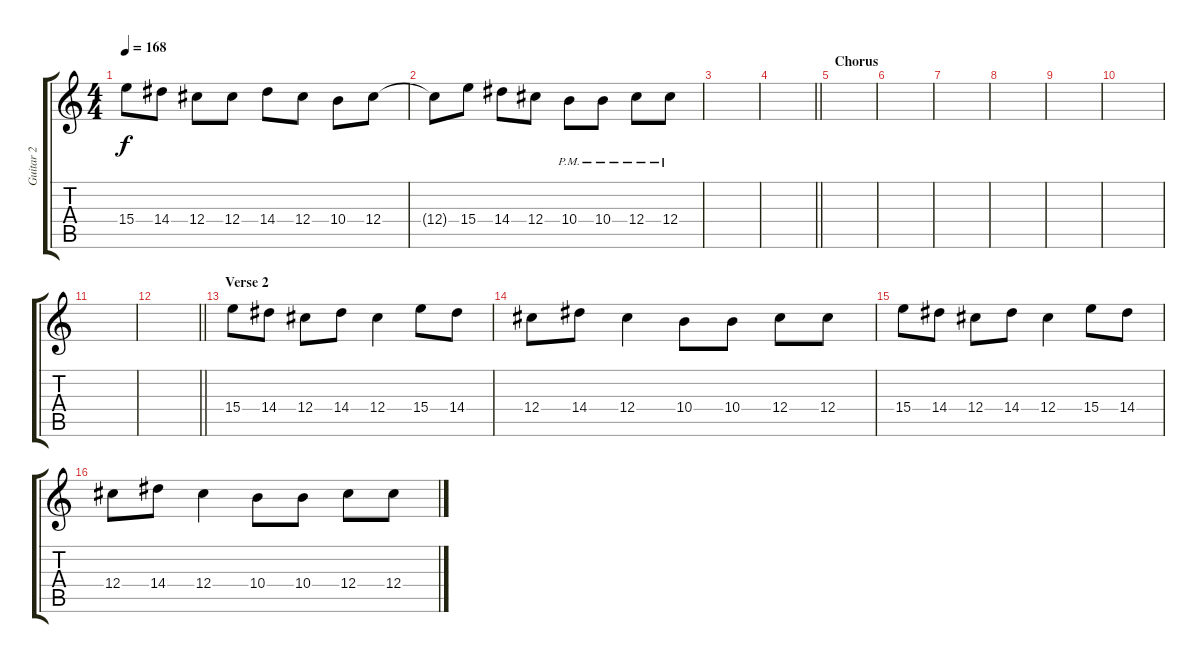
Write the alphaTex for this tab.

\track ("Guitar 2" "Guitar 2") {instrument distortionguitar}
\staff {score tabs}
\tuning (Eb4 Bb3 Gb3 Db3 Ab2 Db2) {hide}
\ts (4 4)
\tempo 168
\clef g2
\ks c
15.4.8{dy f} 14.4.8 12.4.8 12.4.8 14.4.8 12.4.8 10.4.8 12.4.8 |
12.4{t}.8 15.4.8 14.4.8 12.4.8 10.4{pm}.8 10.4{pm}.8 12.4{pm}.8 12.4{pm}.8 |
|
\barLineRight lightlight
|
\section ("" "Chorus")
|
|
|
|
|
|
|
\barLineRight lightlight
|
\section ("" "Verse 2")
15.4.8 14.4.8 12.4.8 14.4.8 12.4.4 15.4.8 14.4.8 |
12.4.8 14.4.8 12.4.4 10.4.8 10.4.8 12.4.8 12.4.8 |
15.4.8 14.4.8 12.4.8 14.4.8 12.4.4 15.4.8 14.4.8 |
12.4.8 14.4.8 12.4.4 10.4.8 10.4.8 12.4.8 12.4.8
